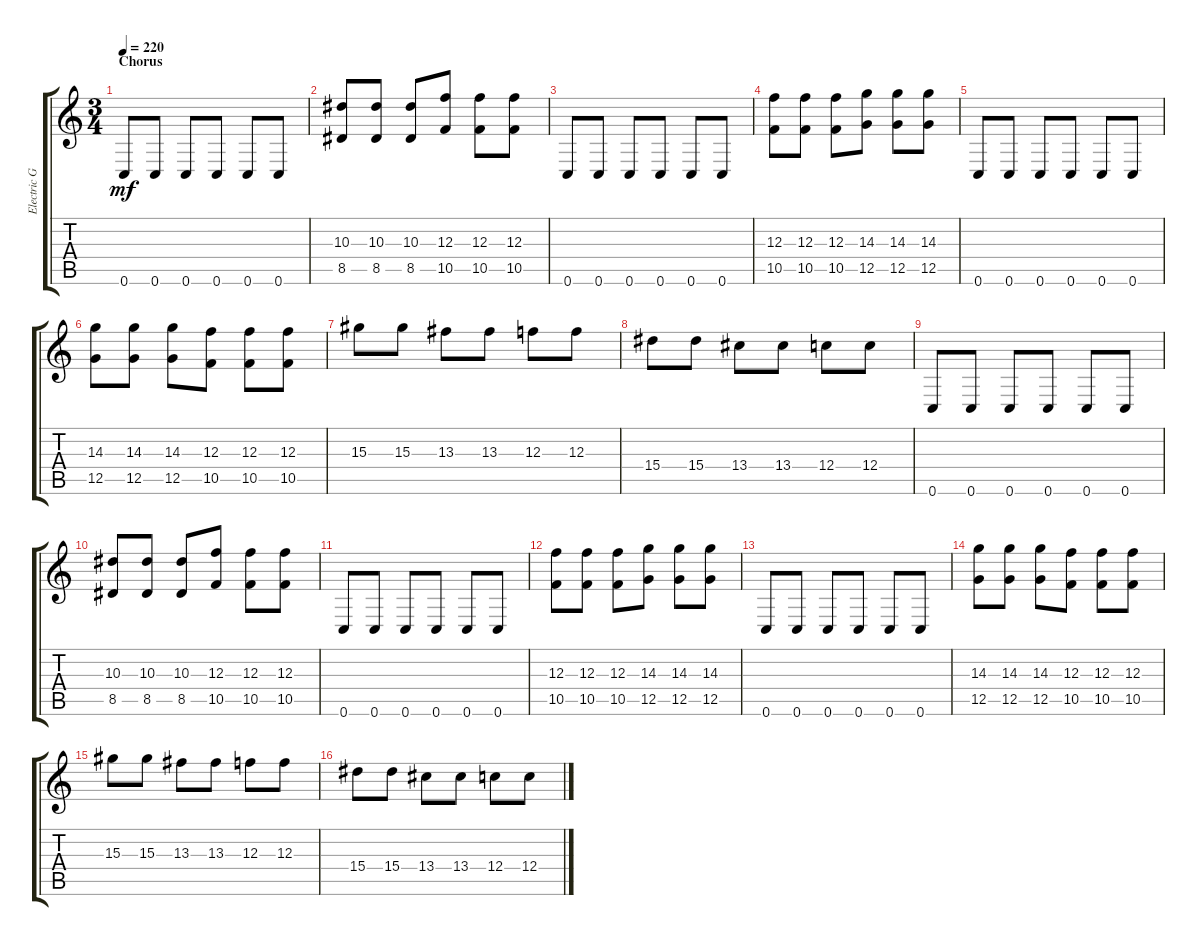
\track ("Electric Guitar" "Electric G") {instrument distortionguitar}
\staff {score tabs}
\tuning (D4 A3 F3 C3 G2 C2) {hide}
\ts (3 4)
\section ("" "Chorus")
\tempo 220
\clef g2
\ks c
0.6.8{dy mf} 0.6.8 0.6.8 0.6.8 0.6.8 0.6.8 |
(10.3 8.5).8 (10.3 8.5).8 (10.3 8.5).8 (12.3 10.5).8 (12.3 10.5).8 (12.3 10.5).8 |
0.6.8 0.6.8 0.6.8 0.6.8 0.6.8 0.6.8 |
(12.3 10.5).8 (12.3 10.5).8 (12.3 10.5).8 (14.3 12.5).8 (14.3 12.5).8 (14.3 12.5).8 |
0.6.8 0.6.8 0.6.8 0.6.8 0.6.8 0.6.8 |
(14.3 12.5).8 (14.3 12.5).8 (14.3 12.5).8 (12.3 10.5).8 (12.3 10.5).8 (12.3 10.5).8 |
15.3.8 15.3.8 13.3.8 13.3.8 12.3.8 12.3.8 |
15.4.8 15.4.8 13.4.8 13.4.8 12.4.8 12.4.8 |
0.6.8 0.6.8 0.6.8 0.6.8 0.6.8 0.6.8 |
(10.3 8.5).8 (10.3 8.5).8 (10.3 8.5).8 (12.3 10.5).8 (12.3 10.5).8 (12.3 10.5).8 |
0.6.8 0.6.8 0.6.8 0.6.8 0.6.8 0.6.8 |
(12.3 10.5).8 (12.3 10.5).8 (12.3 10.5).8 (14.3 12.5).8 (14.3 12.5).8 (14.3 12.5).8 |
0.6.8 0.6.8 0.6.8 0.6.8 0.6.8 0.6.8 |
(14.3 12.5).8 (14.3 12.5).8 (14.3 12.5).8 (12.3 10.5).8 (12.3 10.5).8 (12.3 10.5).8 |
15.3.8 15.3.8 13.3.8 13.3.8 12.3.8 12.3.8 |
15.4.8 15.4.8 13.4.8 13.4.8 12.4.8 12.4.8
